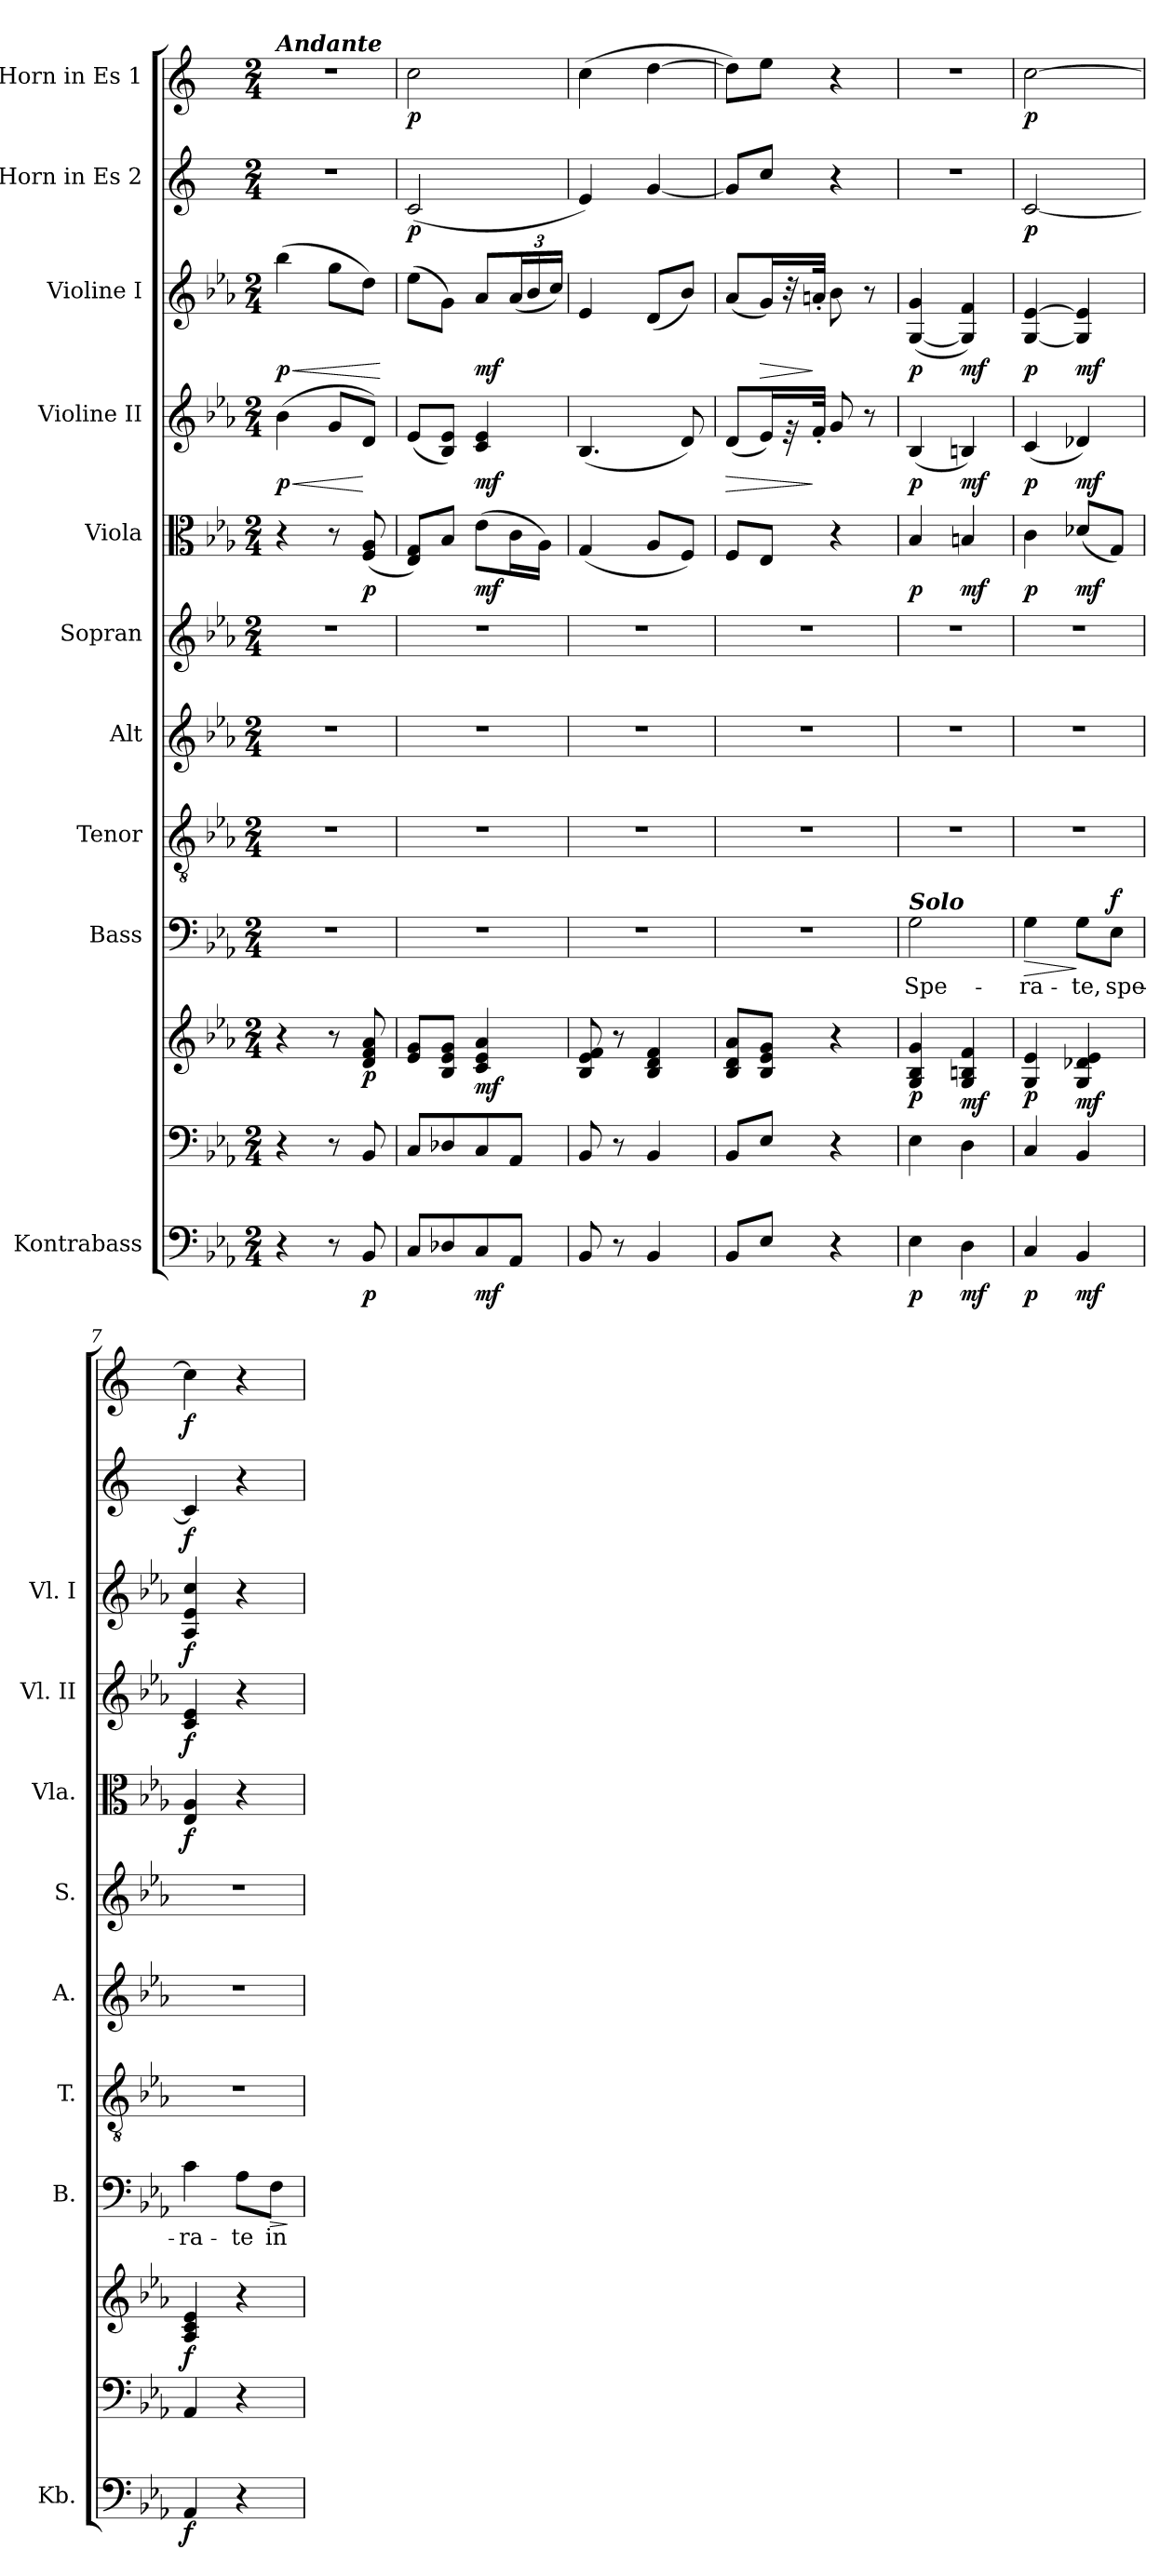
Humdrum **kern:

**kern	**dynam	**kern	**kern	**dynam	**kern	**text	**dynam	**kern	**kern	**kern	**kern	**dynam	**kern	**dynam	**kern	**dynam	**kern	**dynam	**kern	**dynam
*part11	*part11	*part10	*part10	*part10	*part9	*part9	*part9	*part8	*part7	*part6	*part5	*part5	*part4	*part4	*part3	*part3	*part2	*part2	*part1	*part1
*staff12	*staff12	*staff11	*staff10	*staff10/11	*staff9	*staff9	*staff9	*staff8	*staff7	*staff6	*staff5	*staff5	*staff4	*staff4	*staff3	*staff3	*staff2	*staff2	*staff1	*staff1
*I"Kontrabass	*	*	*	*	*I"Bass	*	*	*I"Tenor	*I"Alt	*I"Sopran	*I"Viola	*	*I"Violine II	*	*I"Violine I	*	*I"Horn in Es 2	*	*I"Horn in Es 1	*
*I'Kb.	*	*	*	*	*I'B.	*	*	*I'T.	*I'A.	*I'S.	*I'Vla.	*	*I'Vl. II	*	*I'Vl. I	*	*	*	*	*
*clefF4	*	*clefF4	*clefG2	*	*clefF4	*	*	*clefGv2	*clefG2	*clefG2	*clefC3	*	*clefG2	*	*clefG2	*	*clefG2	*	*clefG2	*
*ITrd7c12	*	*	*	*	*	*	*	*	*	*	*	*	*	*	*	*	*ITrd5c9	*	*ITrd5c9	*
*k[b-e-a-]	*	*k[b-e-a-]	*k[b-e-a-]	*	*k[b-e-a-]	*	*	*k[b-e-a-]	*k[b-e-a-]	*k[b-e-a-]	*k[b-e-a-]	*	*k[b-e-a-]	*	*k[b-e-a-]	*	*k[b-e-a-]	*	*k[b-e-a-]	*
*E-:	*	*E-:	*E-:	*	*E-:	*	*	*E-:	*E-:	*E-:	*E-:	*	*E-:	*	*E-:	*	*E-:	*	*E-:	*
*M2/4	*	*M2/4	*M2/4	*	*M2/4	*	*	*M2/4	*M2/4	*M2/4	*M2/4	*	*M2/4	*	*M2/4	*	*M2/4	*	*M2/4	*
=1	=1	=1	=1	=1	=1	=1	=1	=1	=1	=1	=1	=1	=1	=1	=1	=1	=1	=1	=1	=1
!	!	!	!	!	!	!	!	!	!	!	!	!	!	!	!	!	!	!	!LO:TX:a:Bi:t=Andante	!
!	!	!	!	!	!	!	!	!	!	!	!	!	!	!LO:HP:b	!	!LO:HP:b	!	!	!	!
!	!	!	!	!	!	!	!	!	!	!	!	!	!	!LO:DY:n=1:b	!	!LO:DY:n=1:b	!	!	!	!
4r	.	4r	4r	.	2r	.	.	2r	2r	2r	4r	.	(>4b-\	< p	(>4bb-\	< p	2r	.	2r	.
8r	.	8r	8r	.	.	.	.	.	.	.	8r	.	8g/L	.	8gg\L	.	.	.	.	.
!	!LO:DY:b	!	!	!LO:DY:b	!	!	!	!	!	!	!	!LO:DY:b	!	!	!	!	!	!	!	!
8BBB-/	p	8BB-/	8d/ 8f/ 8a-/	p	.	.	.	.	.	.	(<8F/ 8A-/	p	8d/J)	[	8dd\J)	.	.	.	.	.
.	.	.	.	.	.	.	.	.	.	.	.	.	.	.	.	[	.	.	.	.
=2	=2	=2	=2	=2	=2	=2	=2	=2	=2	=2	=2	=2	=2	=2	=2	=2	=2	=2	=2	=2
!	!	!	!	!	!	!	!	!	!	!	!	!	!	!	!	!	!	!LO:DY:b	!	!LO:DY:b
8CC/L	.	8C/L	8e-/ 8g/L	.	2r	.	.	2r	2r	2r	8E-/ 8G/L)	.	(<8e-/L	.	(>8ee-\L	.	(<2E-/	p	2e-\	p
8DD-X/	.	8D-X/	8B-/ 8e-/ 8g/J	.	.	.	.	.	.	.	8B-/J	.	8B-/ 8e-/J)	.	8g\J)	.	.	.	.	.
!	!LO:DY:b	!	!	!LO:DY:b	!	!	!	!	!	!	!	!LO:DY:b	!	!LO:DY:b	!	!LO:DY:b	!	!	!	!
8CC/	mf	8C/	4c/ 4e-/ 4a-/	mf	.	.	.	.	.	.	(>8e-\L	mf	4c/ 4e-/	mf	8a-/L	mf	.	.	.	.
8AAA-/J	.	8AA-/J	.	.	.	.	.	.	.	.	16c\L	.	.	.	(<24a-/L	.	.	.	.	.
.	.	.	.	.	.	.	.	.	.	.	.	.	.	.	24b-/	.	.	.	.	.
.	.	.	.	.	.	.	.	.	.	.	16A-\JJ)	.	.	.	.	.	.	.	.	.
.	.	.	.	.	.	.	.	.	.	.	.	.	.	.	24cc/JJ)	.	.	.	.	.
=3	=3	=3	=3	=3	=3	=3	=3	=3	=3	=3	=3	=3	=3	=3	=3	=3	=3	=3	=3	=3
8BBB-/	.	8BB-/	8B-/ 8e-/ 8f/	.	2r	.	.	2r	2r	2r	(<4G/	.	(<4.B-/	.	4e-/	.	4G/)	.	(>4e-\	.
8r	.	8r	8r	.	.	.	.	.	.	.	.	.	.	.	.	.	.	.	.	.
4BBB-/	.	4BB-/	4B-/ 4d/ 4f/	.	.	.	.	.	.	.	8A-/L	.	.	.	(<8d/L	.	[4B-/	.	[4f\	.
.	.	.	.	.	.	.	.	.	.	.	8F/J)	.	8d/)	.	8b-/J)	.	.	.	.	.
=4	=4	=4	=4	=4	=4	=4	=4	=4	=4	=4	=4	=4	=4	=4	=4	=4	=4	=4	=4	=4
!	!	!	!	!	!	!	!	!	!	!	!	!	!	!LO:HP:b	!	!	!	!	!	!
8BBB-/L	.	8BB-/L	8B-/ 8d/ 8a-/L	.	2r	.	.	2r	2r	2r	8F/L	.	(<8d/L	>	(<8a-/L	.	8B-/L]	.	8f\L])	.
!	!	!	!	!	!	!	!	!	!	!	!	!	!	!	!	!LO:HP:b	!	!	!	!
8EE-/J	.	8E-/J	8B-/ 8e-/ 8g/J	.	.	.	.	.	.	.	8E-/J	.	16e-/k)	.	16g/k)	>	8e-/J	.	8g\J	.
.	.	.	.	.	.	.	.	.	.	.	.	.	32r	.	32r	.	.	.	.	.
.	.	.	.	.	.	.	.	.	.	.	.	.	32f'</Jkk	]	32an'</Jkk	]	.	.	.	.
4r	.	4r	4r	.	.	.	.	.	.	.	4r	.	8g/	.	8b-\	.	4r	.	4r	.
.	.	.	.	.	.	.	.	.	.	.	.	.	8r	.	8r	.	.	.	.	.
=5	=5	=5	=5	=5	=5	=5	=5	=5	=5	=5	=5	=5	=5	=5	=5	=5	=5	=5	=5	=5
!	!	!	!	!	!LO:TX:a:Bi:t=Solo	!	!	!	!	!	!	!	!	!	!	!	!	!	!	!
!	!LO:DY:b	!	!	!LO:DY:b	!	!LO:LY:b	!	!	!	!	!	!LO:DY:b	!	!LO:DY:b	!	!LO:DY:b	!	!	!	!
4EE-\	p	4E-\	4G/ 4B-/ 4g/	p	2G\	Spe-	.	2r	2r	2r	4B-/	p	(<4B-/	p	([4G/ 4g/	p	2r	.	2r	.
!	!LO:DY:b	!	!	!LO:DY:b	!	!	!	!	!	!	!	!LO:DY:b	!	!LO:DY:b	!	!LO:DY:b	!	!	!	!
4DD\	mf	4D\	4G/ 4Bn/ 4f/	mf	.	.	.	.	.	.	4Bn/	mf	4Bn/)	mf	4G/] 4f/)	mf	.	.	.	.
=6	=6	=6	=6	=6	=6	=6	=6	=6	=6	=6	=6	=6	=6	=6	=6	=6	=6	=6	=6	=6
!	!LO:DY:b	!	!	!LO:DY:b	!	!LO:LY:b	!LO:HP:b	!	!	!	!	!LO:DY:b	!	!LO:DY:b	!	!LO:DY:b	!	!LO:DY:b	!	!LO:DY:b
4CC/	p	4C/	4G/ 4e-/	p	4G\	-ra-	>	2r	2r	2r	4c\	p	(<4c/	p	[4G/ [4e-/	p	[2E-/	p	[2e-\	p
!	!LO:DY:b	!	!	!LO:DY:b	!	!LO:LY:b	!	!	!	!	!	!LO:DY:b	!	!LO:DY:b	!	!LO:DY:b	!	!	!	!
4BBB-/	mf	4BB-/	4G/ 4d-X/ 4e-/	mf	8G\L	-te,	]	.	.	.	(<8d-X/L	mf	4d-X/)	mf	4G/] 4e-/]	mf	.	.	.	.
!	!	!	!	!	!	!LO:LY:b	!LO:DY:a	!	!	!	!	!	!	!	!	!	!	!	!	!
.	.	.	.	.	8E-\J	spe-	f	.	.	.	8G/J)	.	.	.	.	.	.	.	.	.
=7	=7	=7	=7	=7	=7	=7	=7	=7	=7	=7	=7	=7	=7	=7	=7	=7	=7	=7	=7	=7
!	!LO:DY:b	!	!	!LO:DY:b	!	!LO:LY:b	!	!	!	!	!	!LO:DY:b	!	!LO:DY:b	!	!LO:DY:b	!	!LO:DY:b	!	!LO:DY:b
4AAA-/	f	4AA-/	4A-/ 4c/ 4e-/	f	4c\	-ra-	.	2r	2r	2r	4E-/ 4A-/	f	4c/ 4e-/	f	4A-/ 4e-/ 4cc/	f	4E-/]	f	4e-\]	f
!	!	!	!	!	!	!LO:LY:b	!	!	!	!	!	!	!	!	!	!	!	!	!	!
4r	.	4r	4r	.	8A-\L	-te	.	.	.	.	4r	.	4r	.	4r	.	4r	.	4r	.
!	!	!	!	!	!	!LO:LY:b	!LO:HP:b	!	!	!	!	!	!	!	!	!	!	!	!	!
.	.	.	.	.	8F\J	in	>	.	.	.	.	.	.	.	.	.	.	.	.	.
.	.	.	.	.	.	.	]	.	.	.	.	.	.	.	.	.	.	.	.	.
=	=	=	=	=	=	=	=	=	=	=	=	=	=	=	=	=	=	=	=	=
*-	*-	*-	*-	*-	*-	*-	*-	*-	*-	*-	*-	*-	*-	*-	*-	*-	*-	*-	*-	*-
